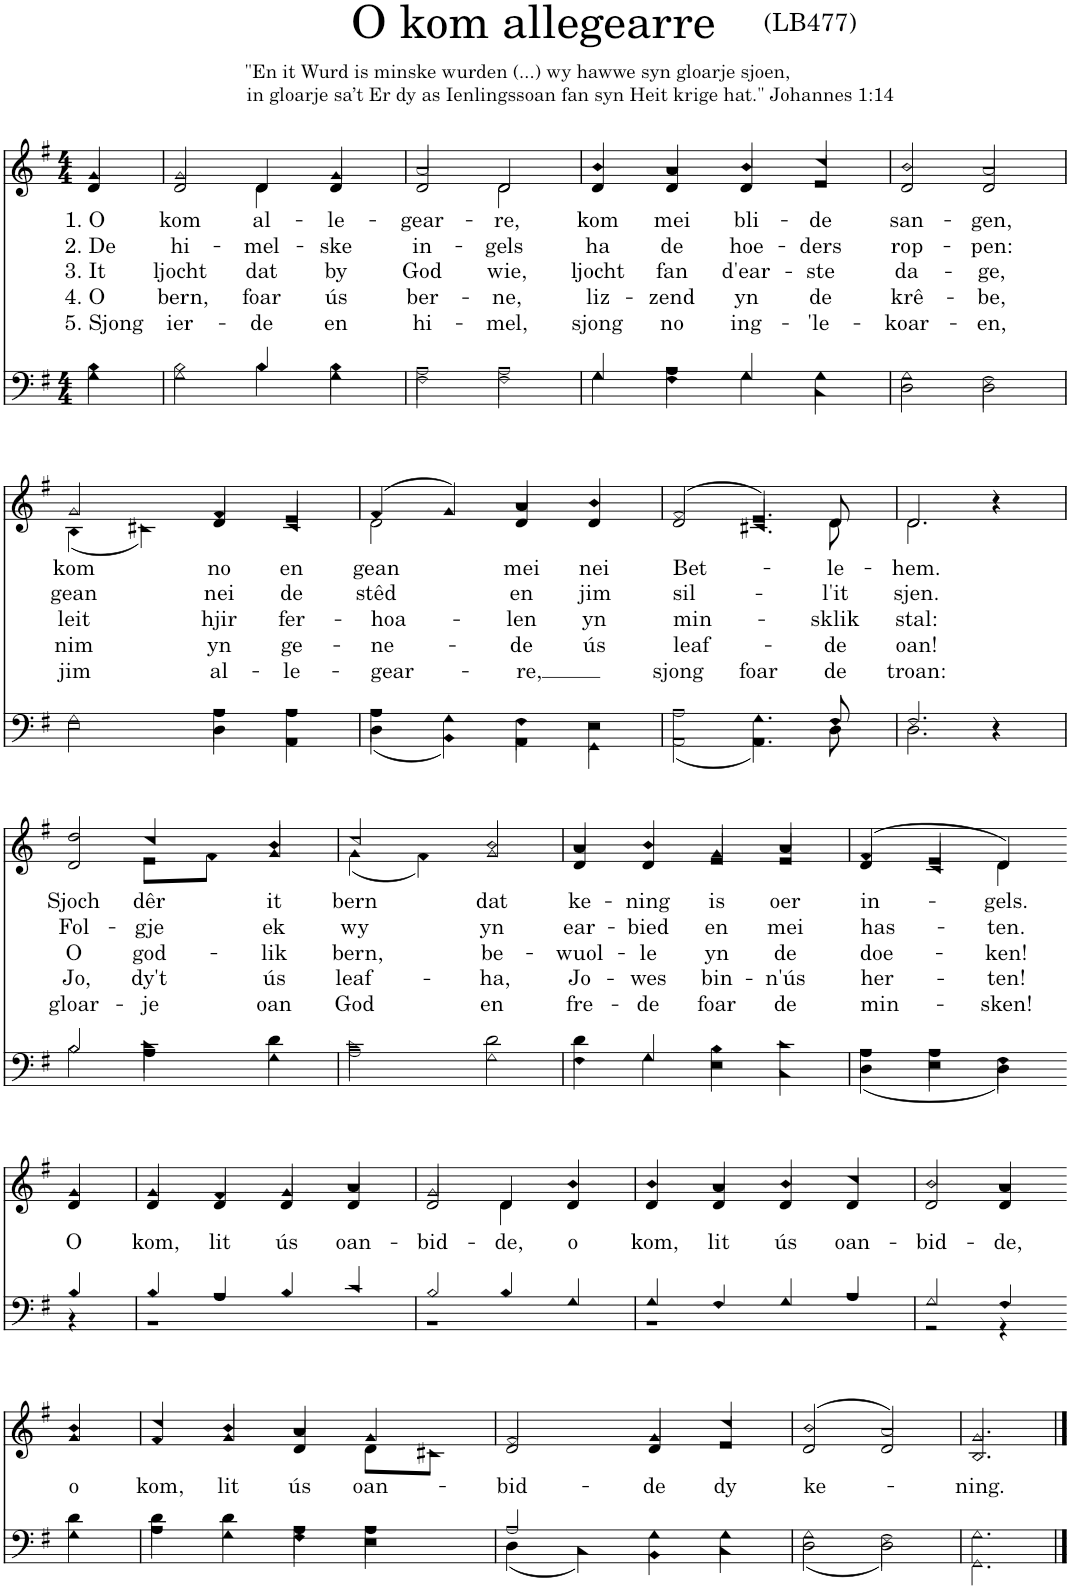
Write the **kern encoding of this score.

**kern	**kern	**text	**text	**text	**text	**text
*part2	*part1	*part1	*part1	*part1	*part1	*part1
*staff2	*staff1	*staff1	*staff1	*staff1	*staff1	*staff1
*I"Men	*I"Women	*	*	*	*	*
*clefF4	*clefG2	*	*	*	*	*
*k[f#]	*k[f#]	*	*	*	*	*
*M4/4	*M4/4	*	*	*	*	*
=1	=1	=1	=1	=1	=1	=1
*^	*	*	*	*	*	*
!	!	!	!LO:LY:b	!LO:LY:b	!LO:LY:b	!LO:LY:b	!LO:LY:b
*	*	*^	*	*	*	*	*
4B\	4G\	4g/	4d/	1. O	2. De	3. It	4. O	5. Sjong
=2	=2	=2	=2	=2	=2	=2	=2	=2
!	!	!	!	!LO:LY:b	!LO:LY:b	!LO:LY:b	!LO:LY:b	!LO:LY:b
2B\	2G\	2g/	2d/	kom	hi-	ljocht	bern,	ier-
!	!	!	!	!LO:LY:b	!LO:LY:b	!LO:LY:b	!LO:LY:b	!LO:LY:b
4B/	4B\	4d/	4d\	al-	-mel-	dat	foar	-de
!	!	!	!	!LO:LY:b	!LO:LY:b	!LO:LY:b	!LO:LY:b	!LO:LY:b
4B\	4G\	4g/	4d/	-le-	-ske	by	ús	en
=3	=3	=3	=3	=3	=3	=3	=3	=3
!	!	!	!	!LO:LY:b	!LO:LY:b	!LO:LY:b	!LO:LY:b	!LO:LY:b
2A\	2F#\	2a/	2d/	-gear-	in-	God	ber-	hi-
!	!	!	!	!LO:LY:b	!LO:LY:b	!LO:LY:b	!LO:LY:b	!LO:LY:b
2A\	2F#\	2d/	2d\	-re,	-gels	wie,	-ne,	-mel,
=4	=4	=4	=4	=4	=4	=4	=4	=4
!	!	!	!	!LO:LY:b	!LO:LY:b	!LO:LY:b	!LO:LY:b	!LO:LY:b
4G/	4G\	4b/	4d/	kom	ha	ljocht	liz-	sjong
!	!	!	!	!LO:LY:b	!LO:LY:b	!LO:LY:b	!LO:LY:b	!LO:LY:b
4A\	4F#\	4a/	4d/	mei	de	fan	-zend	no
!	!	!	!	!LO:LY:b	!LO:LY:b	!LO:LY:b	!LO:LY:b	!LO:LY:b
4G/	4G\	4b/	4d/	bli-	hoe-	d'ear-	yn	ing-
!	!	!	!	!LO:LY:b	!LO:LY:b	!LO:LY:b	!LO:LY:b	!LO:LY:b
4G\	4C\	4cc/	4e/	-de	-ders	-ste	de	'le-
=5	=5	=5	=5	=5	=5	=5	=5	=5
!	!	!	!	!LO:LY:b	!LO:LY:b	!LO:LY:b	!LO:LY:b	!LO:LY:b
2G\	2D\	2b/	2d/	san-	rop-	da-	krê-	-koar-
!	!	!	!	!LO:LY:b	!LO:LY:b	!LO:LY:b	!LO:LY:b	!LO:LY:b
2F#\	2D\	2a/	2d/	-gen,	-pen:	-ge,	-be,	-en,
!!LO:LB:g=z	!!
=6	=6	=6	=6	=6	=6	=6	=6	=6
!	!	!	!	!LO:LY:b	!LO:LY:b	!LO:LY:b	!LO:LY:b	!LO:LY:b
2G\	2E\	2g/	(4B\	kom	gean	leit	nim	jim
.	.	.	4c#X\)	.	.	.	.	.
!	!	!	!	!LO:LY:b	!LO:LY:b	!LO:LY:b	!LO:LY:b	!LO:LY:b
4A\	4D\	4f#/	4d/	no	nei	hjir	yn	al-
!	!	!	!	!LO:LY:b	!LO:LY:b	!LO:LY:b	!LO:LY:b	!LO:LY:b
4A\	4AA\	4e/	4c#/	en	de	fer-	ge-	-le-
=7	=7	=7	=7	=7	=7	=7	=7	=7
!	!	!	!	!LO:LY:b	!LO:LY:b	!LO:LY:b	!LO:LY:b	!LO:LY:b
(4A\	(4D\	(4f#/	2d\	gean	stêd	-hoa-	-ne-	-gear-
4G\)	4BB\)	4g/)	.	.	.	.	.	.
!	!	!	!	!LO:LY:b	!LO:LY:b	!LO:LY:b	!LO:LY:b	!LO:LY:b
4F#\	4AA\	4a/	4d/	mei	en	-len	-de	-re,
!	!	!	!	!LO:LY:b	!LO:LY:b	!LO:LY:b	!LO:LY:b	!
4E\	4GG\	4b/	4d/	nei	jim	yn	ús	.
=8	=8	=8	=8	=8	=8	=8	=8	=8
!	!	!	!	!LO:LY:b	!LO:LY:b	!LO:LY:b	!LO:LY:b	!LO:LY:b
(2A\	(2AA\	(2f#/	(2d/	Bet-	sil-	min-	leaf-	sjong
!	!	!	!	!	!	!	!	!LO:LY:b
4.G\)	4.AA\)	4.e/)	4.c#X/)	.	.	.	.	foar
!	!	!	!	!LO:LY:b	!LO:LY:b	!LO:LY:b	!LO:LY:b	!LO:LY:b
8F#/	8D\	8d/	8d\	-le-	-l'it	-sklik	-de	de
=9	=9	=9	=9	=9	=9	=9	=9	=9
!	!	!	!	!LO:LY:b	!LO:LY:b	!LO:LY:b	!LO:LY:b	!LO:LY:b
2.F#/	2.D\	2.d/	2.d\	-hem.	sjen.	stal:	oan!	troan:
4r	4r	4r	4r	.	.	.	.	.
!!LO:LB:g=z	!!
=10	=10	=10	=10	=10	=10	=10	=10	=10
!	!	!	!	!LO:LY:b	!LO:LY:b	!LO:LY:b	!LO:LY:b	!LO:LY:b
2B/	2B\	2dd/	2d/	Sjoch	Fol-	O	Jo,	gloar-
!	!	!	!	!LO:LY:b	!LO:LY:b	!LO:LY:b	!LO:LY:b	!LO:LY:b
4c\	4A\	4cc/	8e\L	dêr	-gje	god-	dy't	-je
.	.	.	8f#\J	.	.	.	.	.
!	!	!	!	!LO:LY:b	!LO:LY:b	!LO:LY:b	!LO:LY:b	!LO:LY:b
4d\	4G\	4b/	4g/	it	ek	-lik	ús	oan
=11	=11	=11	=11	=11	=11	=11	=11	=11
!	!	!	!	!LO:LY:b	!LO:LY:b	!LO:LY:b	!LO:LY:b	!LO:LY:b
2c\	2A\	2cc/	(4g\	bern	wy	bern,	leaf-	God
.	.	.	4f#\)	.	.	.	.	.
!	!	!	!	!LO:LY:b	!LO:LY:b	!LO:LY:b	!LO:LY:b	!LO:LY:b
2d\	2G\	2b/	2g/	dat	yn	be-	-ha,	en
=12	=12	=12	=12	=12	=12	=12	=12	=12
!	!	!	!	!LO:LY:b	!LO:LY:b	!LO:LY:b	!LO:LY:b	!LO:LY:b
4d\	4F#\	4a/	4d/	ke-	ear-	-wuol-	Jo-	fre-
!	!	!	!	!LO:LY:b	!LO:LY:b	!LO:LY:b	!LO:LY:b	!LO:LY:b
4G/	4G\	4b/	4d/	-ning	-bied	-le	-wes	-de
!	!	!	!	!LO:LY:b	!LO:LY:b	!LO:LY:b	!LO:LY:b	!LO:LY:b
4B\	4E\	4g/	4e/	is	en	yn	bin-	foar
!	!	!	!	!LO:LY:b	!LO:LY:b	!LO:LY:b	!LO:LY:b	!LO:LY:b
4c\	4C\	4a/	4e/	oer	mei	de	-n'ús	de
=13	=13	=13	=13	=13	=13	=13	=13	=13
!	!	!	!	!LO:LY:b	!LO:LY:b	!LO:LY:b	!LO:LY:b	!LO:LY:b
4A\	(4D\	(4f#/	4d/	in-	has-	doe-	her-	min-
4A\	4E\	4e/	4c/	.	.	.	.	.
!	!	!	!	!LO:LY:b	!LO:LY:b	!LO:LY:b	!LO:LY:b	!LO:LY:b
4F#\	4D\)	4d/)	4d\	-gels.	-ten.	-ken!	-ten!	-sken!
!!LO:LB:g=z	!!
=14-	=14-	=14-	=14-	=14-	=14-	=14-	=14-	=14-
!	!	!	!	!LO:LY:b	!	!	!	!
4B/	4r	4g/	4d/	O	.	.	.	.
=15	=15	=15	=15	=15	=15	=15	=15	=15
!	!	!	!	!LO:LY:b	!	!	!	!
4B/	1r	4g/	4d/	kom,	.	.	.	.
!	!	!	!	!LO:LY:b	!	!	!	!
4A/	.	4f#/	4d/	lit	.	.	.	.
!	!	!	!	!LO:LY:b	!	!	!	!
4B/	.	4g/	4d/	ús	.	.	.	.
!	!	!	!	!LO:LY:b	!	!	!	!
4c/	.	4a/	4d/	oan-	.	.	.	.
=16	=16	=16	=16	=16	=16	=16	=16	=16
!	!	!	!	!LO:LY:b	!	!	!	!
2B/	1r	2g/	2d/	-bid-	.	.	.	.
!	!	!	!	!LO:LY:b	!	!	!	!
4B/	.	4d/	4d\	-de,	.	.	.	.
!	!	!	!	!LO:LY:b	!	!	!	!
4G/	.	4b/	4d/	o	.	.	.	.
=17	=17	=17	=17	=17	=17	=17	=17	=17
!	!	!	!	!LO:LY:b	!	!	!	!
4G/	1r	4b/	4d/	kom,	.	.	.	.
!	!	!	!	!LO:LY:b	!	!	!	!
4F#/	.	4a/	4d/	lit	.	.	.	.
!	!	!	!	!LO:LY:b	!	!	!	!
4G/	.	4b/	4d/	ús	.	.	.	.
!	!	!	!	!LO:LY:b	!	!	!	!
4A/	.	4cc/	4d/	oan-	.	.	.	.
=18	=18	=18	=18	=18	=18	=18	=18	=18
!	!	!	!	!LO:LY:b	!	!	!	!
2G/	2r	2b/	2d/	-bid-	.	.	.	.
!	!	!	!	!LO:LY:b	!	!	!	!
4F#/	4r	4a/	4d/	-de,	.	.	.	.
!!LO:LB:g=z	!!
=19-	=19-	=19-	=19-	=19-	=19-	=19-	=19-	=19-
!	!	!	!	!LO:LY:b	!	!	!	!
4d\	4G\	4b/	4g/	o	.	.	.	.
=20	=20	=20	=20	=20	=20	=20	=20	=20
!	!	!	!	!LO:LY:b	!	!	!	!
4d\	4A\	4cc/	4f#/	kom,	.	.	.	.
!	!	!	!	!LO:LY:b	!	!	!	!
4d\	4G\	4b/	4g/	lit	.	.	.	.
!	!	!	!	!LO:LY:b	!	!	!	!
4A\	4F#\	4a/	4d/	ús	.	.	.	.
!	!	!	!	!LO:LY:b	!	!	!	!
4A\	4E\	4g/	8d\L	oan-	.	.	.	.
.	.	.	8c#X\J	.	.	.	.	.
=21	=21	=21	=21	=21	=21	=21	=21	=21
!	!	!	!	!LO:LY:b	!	!	!	!
2A/	(4D\	2f#/	2d/	-bid-	.	.	.	.
.	4C\)	.	.	.	.	.	.	.
!	!	!	!	!LO:LY:b	!	!	!	!
4G\	4BB\	4g/	4d/	-de	.	.	.	.
!	!	!	!	!LO:LY:b	!	!	!	!
4G\	4C\	4cc/	4e/	dy	.	.	.	.
=22	=22	=22	=22	=22	=22	=22	=22	=22
!	!	!	!	!LO:LY:b	!	!	!	!
(2G\	(2D\	(2b/	2d/	ke-	.	.	.	.
2F#\)	2D\)	2a/)	2d/	.	.	.	.	.
=23	=23	=23	=23	=23	=23	=23	=23	=23
!	!	!	!	!LO:LY:b	!	!	!	!
2.G\	2.GG\	2.g/	2.B/	-ning.	.	.	.	.
*v	*v	*	*	*	*	*	*	*
*	*v	*v	*	*	*	*	*
==	==	==	==	==	==	==
*-	*-	*-	*-	*-	*-	*-
